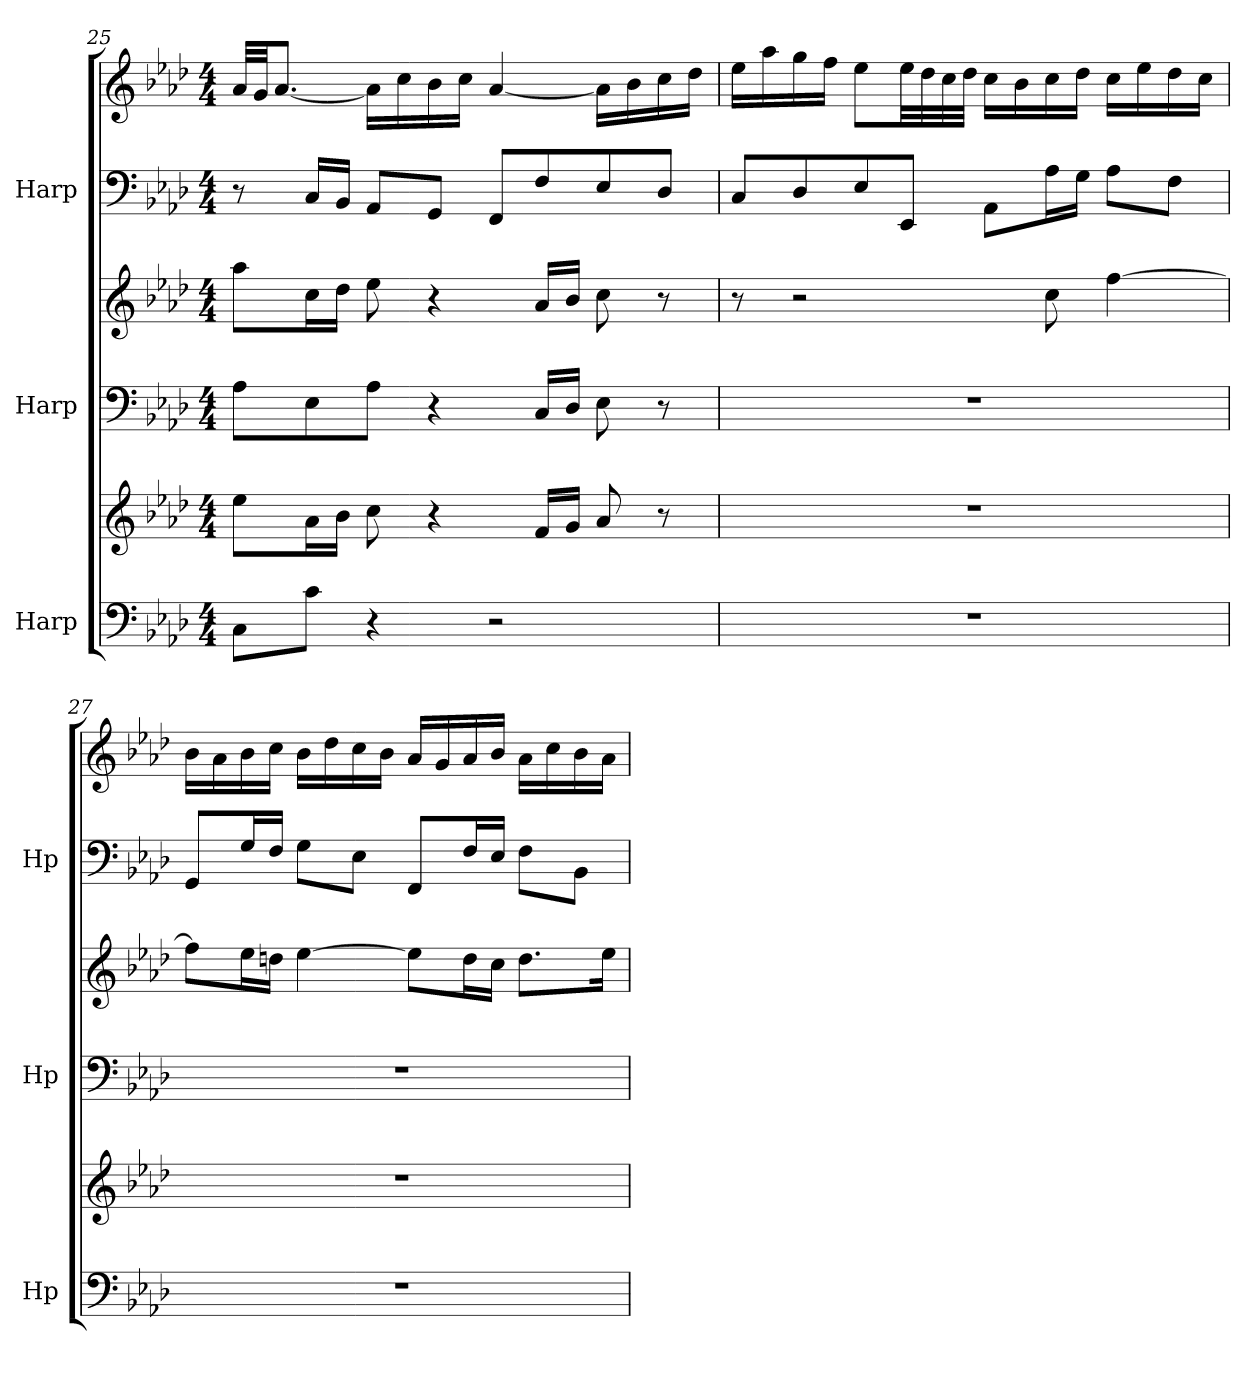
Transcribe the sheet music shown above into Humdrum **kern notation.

**kern	**kern	**kern	**kern	**kern	**kern
*part3	*part3	*part2	*part2	*part1	*part1
*staff6	*staff5	*staff4	*staff3	*staff2	*staff1
*I"Harp	*	*I"Harp	*	*I"Harp	*
*I'Hp	*	*I'Hp	*	*I'Hp	*
*clefF4	*clefG2	*clefF4	*clefG2	*clefF4	*clefG2
*k[b-e-a-d-]	*k[b-e-a-d-]	*k[b-e-a-d-]	*k[b-e-a-d-]	*k[b-e-a-d-]	*k[b-e-a-d-]
*M4/4	*M4/4	*M4/4	*M4/4	*M4/4	*M4/4
=25	=25	=25	=25	=25	=25
8C\L	8ee-\L	8A-\L	8aa-\L	8r	32a-/LLL
.	.	.	.	.	32g/JJ
.	.	.	.	.	[8.a-/J
8c\J	16a-\L	8E-\	16cc\L	16C/LL	.
.	16b-\JJ	.	16dd-\JJ	16BB-/JJ	.
4r	8cc\	8A-\J	8ee-\	8AA-/L	16a-\LL]
.	.	.	.	.	16cc\
.	4r	4r	4r	8GG/J	16b-\
.	.	.	.	.	16cc\JJ
2r	.	.	.	8FF/L	[4a-/
.	16f/LL	16C/LL	16a-/LL	8F/	.
.	16g/JJ	16D-/JJ	16b-/JJ	.	.
.	8a-/	8E-\	8cc\	8E-/	16a-\LL]
.	.	.	.	.	16b-\
.	8r	8r	8r	8D-/J	16cc\
.	.	.	.	.	16dd-\JJ
!!LO:PB:g=z
=26	=26	=26	=26	=26	=26
1r	1r	1r	8r	8C/L	16ee-\LL
.	.	.	.	.	16aa-\
.	.	.	2r	8D-/	16gg\
.	.	.	.	.	16ff\JJ
.	.	.	.	8E-/	8ee-\L
.	.	.	.	8EE-/J	32ee-\LL
.	.	.	.	.	32dd-\
.	.	.	.	.	32cc\
.	.	.	.	.	32dd-\JJJ
.	.	.	.	8AA-\L	16cc\LL
.	.	.	.	.	16b-\
.	.	.	8cc\	16A-\L	16cc\
.	.	.	.	16G\JJ	16dd-\JJ
.	.	.	[4ff\	8A-\L	16cc\LL
.	.	.	.	.	16ee-\
.	.	.	.	8F\J	16dd-\
.	.	.	.	.	16cc\JJ
=27	=27	=27	=27	=27	=27
1r	1r	1r	8ff\L]	8GG/L	16b-\LL
.	.	.	.	.	16a-\
.	.	.	16ee-\L	16G/L	16b-\
.	.	.	16ddn\JJ	16F/JJ	16cc\JJ
.	.	.	[4ee-\	8G\L	16b-\LL
.	.	.	.	.	16dd-\
.	.	.	.	8E-\J	16cc\
.	.	.	.	.	16b-\JJ
.	.	.	8ee-\L]	8FF/L	16a-/LL
.	.	.	.	.	16g/
.	.	.	16dd\L	16F/L	16a-/
.	.	.	16cc\JJ	16E-/JJ	16b-/JJ
.	.	.	8.dd\L	8F\L	16a-\LL
.	.	.	.	.	16cc\
.	.	.	.	8BB-\J	16b-\
.	.	.	16ee-\Jk	.	16a-\JJ
=	=	=	=	=	=
*-	*-	*-	*-	*-	*-
